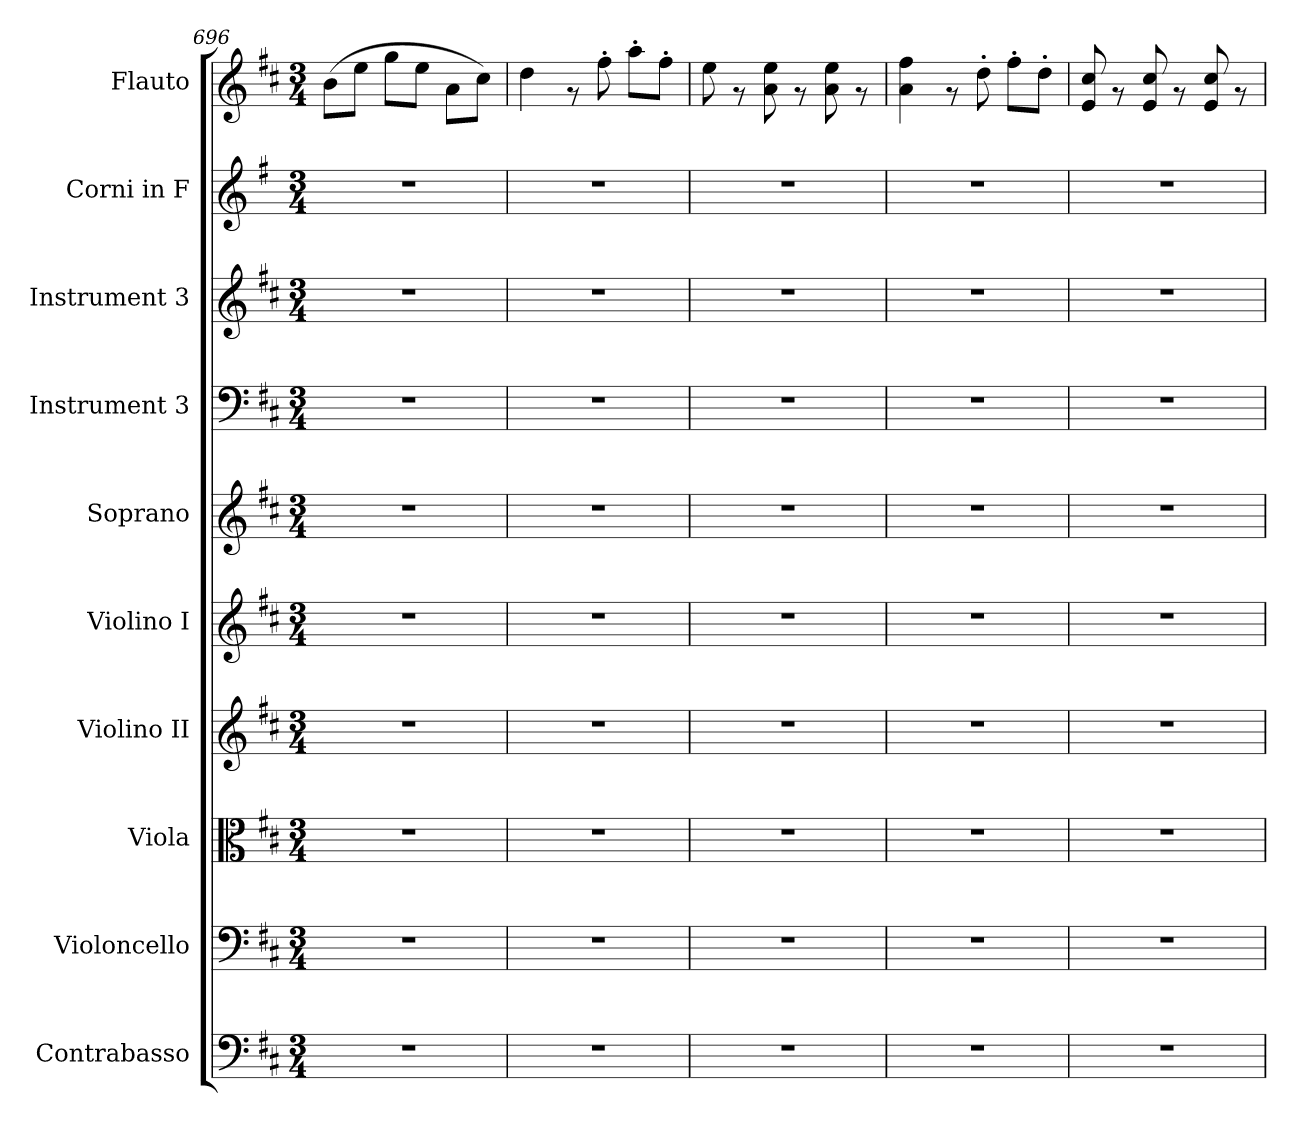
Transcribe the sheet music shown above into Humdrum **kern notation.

**kern	**kern	**kern	**kern	**kern	**kern	**kern	**kern	**kern	**kern
*part10	*part9	*part8	*part7	*part6	*part5	*part4	*part3	*part2	*part1
*staff10	*staff9	*staff8	*staff7	*staff6	*staff5	*staff4	*staff3	*staff2	*staff1
*I"Contrabasso	*I"Violoncello	*I"Viola	*I"Violino II	*I"Violino I	*I"Soprano	*I"Instrument 3	*I"Instrument 3	*I"Corni in F	*I"Flauto
*I'Cb.	*I'Vc.	*I'Vla.	*I'Vln. II	*I'Vln. I	*I'S	*	*	*I'Cor.	*I'Fl.
*clefF4	*clefF4	*clefC3	*clefG2	*clefG2	*clefG2	*clefF4	*clefG2	*clefG2	*clefG2
*ITrd1c2	*ITrd1c2	*ITrd1c2	*ITrd1c2	*ITrd1c2	*ITrd1c2	*ITrd1c2	*ITrd1c2	*ITrd4c7	*ITrd1c2
*k[]	*k[]	*k[]	*k[]	*k[]	*k[]	*k[]	*k[]	*k[]	*k[]
*C:	*C:	*C:	*C:	*C:	*C:	*C:	*C:	*C:	*C:
*M3/4	*M3/4	*M3/4	*M3/4	*M3/4	*M3/4	*M3/4	*M3/4	*M3/4	*M3/4
=696	=696	=696	=696	=696	=696	=696	=696	=696	=696
2.r	2.r	2.r	2.r	2.r	2.r	2.r	2.r	2.r	(>8a\L
.	.	.	.	.	.	.	.	.	8dd\J
.	.	.	.	.	.	.	.	.	8ff\L
.	.	.	.	.	.	.	.	.	8dd\J
.	.	.	.	.	.	.	.	.	8g\L
.	.	.	.	.	.	.	.	.	8b\J)
=697	=697	=697	=697	=697	=697	=697	=697	=697	=697
2.r	2.r	2.r	2.r	2.r	2.r	2.r	2.r	2.r	4cc\
.	.	.	.	.	.	.	.	.	8rf
.	.	.	.	.	.	.	.	.	8ee'>\
.	.	.	.	.	.	.	.	.	8gg'>\L
.	.	.	.	.	.	.	.	.	8ee'>\J
=698	=698	=698	=698	=698	=698	=698	=698	=698	=698
2.r	2.r	2.r	2.r	2.r	2.r	2.r	2.r	2.r	8dd\
.	.	.	.	.	.	.	.	.	8rf
.	.	.	.	.	.	.	.	.	8dd\ 8g\
.	.	.	.	.	.	.	.	.	8rf
.	.	.	.	.	.	.	.	.	8dd\ 8g\
.	.	.	.	.	.	.	.	.	8rf
=699	=699	=699	=699	=699	=699	=699	=699	=699	=699
2.r	2.r	2.r	2.r	2.r	2.r	2.r	2.r	2.r	4ee\ 4g\
.	.	.	.	.	.	.	.	.	8rf
.	.	.	.	.	.	.	.	.	8cc'>\
.	.	.	.	.	.	.	.	.	8ee'>\L
.	.	.	.	.	.	.	.	.	8cc'>\J
!!LO:LB:g=z
=700	=700	=700	=700	=700	=700	=700	=700	=700	=700
2.r	2.r	2.r	2.r	2.r	2.r	2.r	2.r	2.r	8b/ 8d/
.	.	.	.	.	.	.	.	.	8rf
.	.	.	.	.	.	.	.	.	8b/ 8d/
.	.	.	.	.	.	.	.	.	8rf
.	.	.	.	.	.	.	.	.	8b/ 8d/
.	.	.	.	.	.	.	.	.	8rf
=	=	=	=	=	=	=	=	=	=
*-	*-	*-	*-	*-	*-	*-	*-	*-	*-
